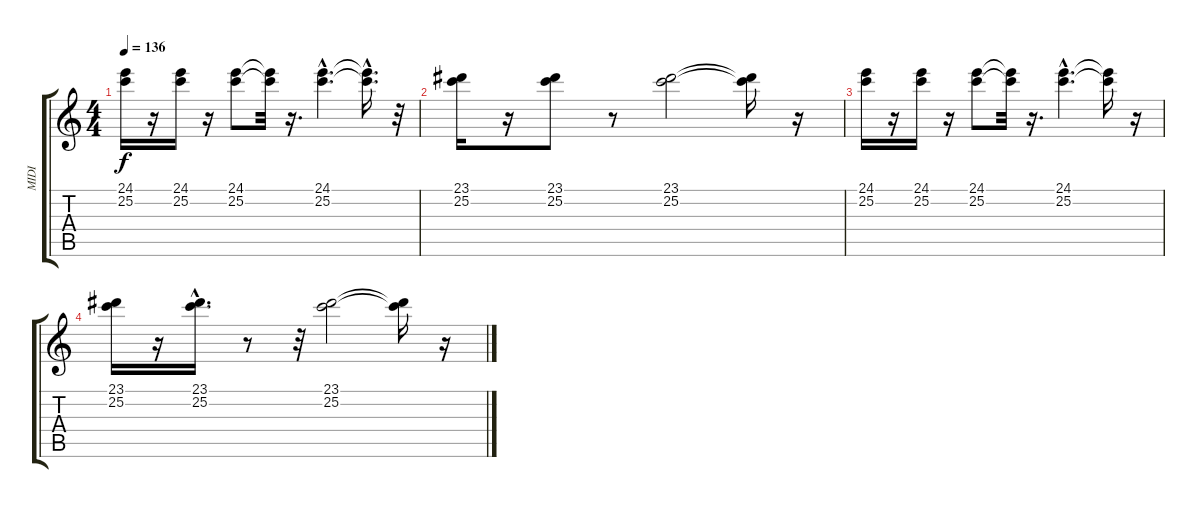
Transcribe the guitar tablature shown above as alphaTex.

\track ("MIDI" "MIDI") {instrument panflute}
\staff {score tabs}
\tuning (E4 B3 G3 D3 A2 E2) {hide}
\ts (4 4)
\tempo 136
\clef g2
\ks c
(24.1 25.2).16{dy f} r.16 (24.1 25.2).16 r.16 (24.1 25.2).8 (24.1{t} 25.2{t}).32 r.16{d} (24.1{hac} 25.2{hac}).4{d} (24.1{t} 25.2{hac t}).16{d} r.32 |
(23.1 25.2).16 r.16 (23.1 25.2).8 r.8 (23.1 25.2).2 (23.1{t} 25.2{t}).16 r.16 |
(24.1 25.2).16 r.16 (24.1 25.2).16 r.16 (24.1 25.2).8 (24.1{t} 25.2{t}).32 r.16{d} (24.1{hac} 25.2{hac}).4{d} (24.1{t} 25.2{t}).16 r.16 |
(23.1 25.2).16 r.16 (23.1{hac} 25.2{hac}).16{d} r.8 r.32 (23.1 25.2).2 (23.1{t} 25.2{t}).16 r.16
